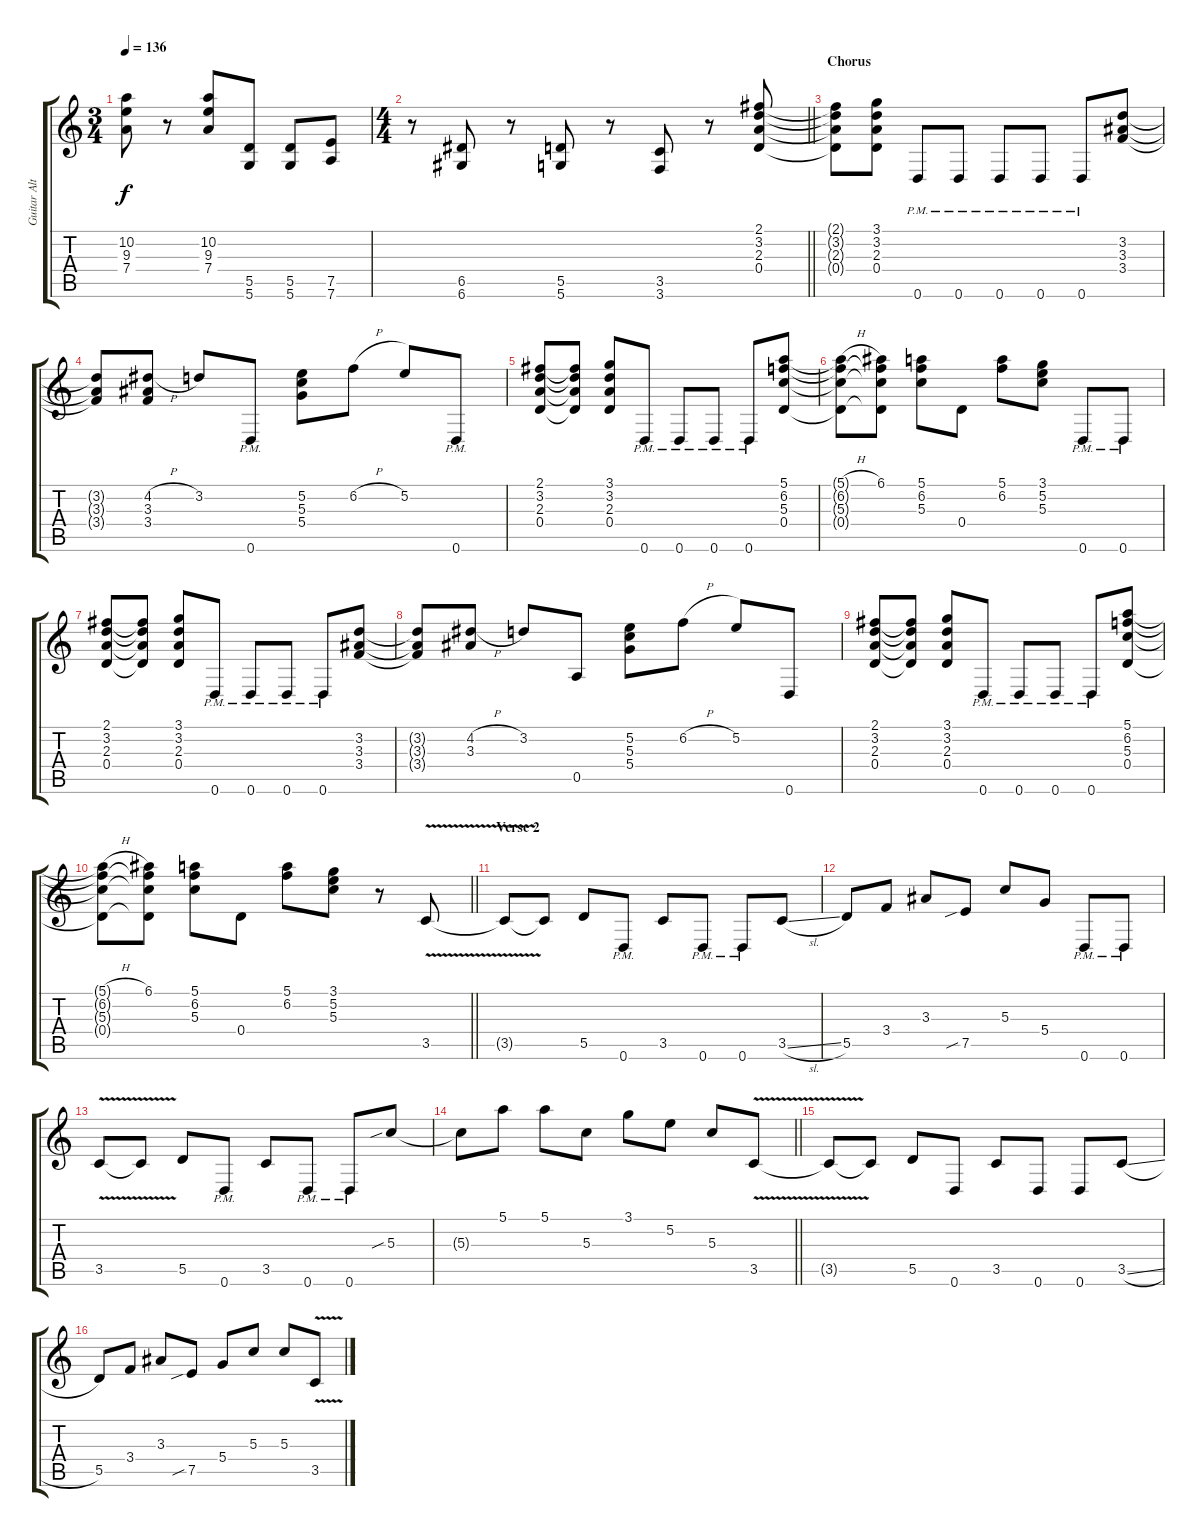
\track ("Guitar Alt Tab" "Guitar Alt") {instrument distortionguitar}
\staff {score tabs}
\tuning (E4 B3 G3 D3 A2 D2) {hide}
\ts (3 4)
\tempo 136
\clef g2
\ks c
(10.2 9.3 7.4).8{dy f} r.8 (10.2 9.3 7.4).8 (5.5 5.6).8 (5.5 5.6).8 (7.5 7.6).8 |
\ts (4 4)
\barLineRight lightlight
r.8 (6.5 6.6).8 r.8 (5.5 5.6).8 r.8 (3.5 3.6).8 r.8 (2.1 3.2 2.3 0.4).8 |
\section ("" "Chorus")
(2.1{t} 3.2{t} 2.3{t} 0.4{t}).8 (3.1 3.2 2.3 0.4).8 0.6{pm}.8 0.6{pm}.8 0.6{pm}.8 0.6{pm}.8 0.6{pm}.8 (3.2 3.3 3.4).8 |
(3.2{t} 3.3{t} 3.4{t}).8 (4.2{h} 3.3 3.4).8 3.2.8 0.6{pm}.8 (5.2 5.3 5.4).8 6.2{h}.8 5.2.8 0.6{pm}.8 |
(2.1 3.2 2.3 0.4).8 (2.1{t} 3.2{t} 2.3{t} 0.4{t}).8 (3.1 3.2 2.3 0.4).8 0.6{pm}.8 0.6{pm}.8 0.6{pm}.8 0.6{pm}.8 (5.1 6.2 5.3 0.4).8 |
(5.1{h t} 6.2{t} 5.3{t} 0.4{t}).8 (6.1 6.2{t} 5.3{t} 0.4{t}).8 (5.1 6.2 5.3).8 0.4.8 (5.1 6.2).8 (3.1 5.2 5.3).8 0.6{pm}.8 0.6{pm}.8 |
(2.1 3.2 2.3 0.4).8 (2.1{t} 3.2{t} 2.3{t} 0.4{t}).8 (3.1 3.2 2.3 0.4).8 0.6{pm}.8 0.6{pm}.8 0.6{pm}.8 0.6{pm}.8 (3.2 3.3 3.4).8 |
(3.2{t} 3.3{t} 3.4{t}).8 (4.2{h} 3.3).8 3.2.8 0.5.8 (5.2 5.3 5.4).8 6.2{h}.8 5.2.8 0.6.8 |
(2.1 3.2 2.3 0.4).8 (2.1{t} 3.2{t} 2.3{t} 0.4{t}).8 (3.1 3.2 2.3 0.4).8 0.6{pm}.8 0.6{pm}.8 0.6{pm}.8 0.6{pm}.8 (5.1 6.2 5.3 0.4).8 |
\barLineRight lightlight
(5.1{h t} 6.2{t} 5.3{t} 0.4{t}).8 (6.1 6.2{t} 5.3{t} 0.4{t}).8 (5.1 6.2 5.3).8 0.4.8 (5.1 6.2).8 (3.1 5.2 5.3).8 r.8 3.5{v}.8 |
\section ("" "Verse 2")
3.5{t}.8 3.5{t}.8 5.5.8 0.6{pm}.8 3.5.8 0.6{pm}.8 0.6{pm}.8 3.5{sl}.8 |
5.5.8 3.4.8 3.3.8 7.5{sib}.8 5.3.8 5.4.8 0.6{pm}.8 0.6{pm}.8 |
3.5{v}.8 3.5{t}.8 5.5.8 0.6{pm}.8 3.5.8 0.6{pm}.8 0.6{pm}.8 5.3{sib}.8 |
\barLineRight lightlight
5.3{t}.8 5.1.8 5.1.8 5.3.8 3.1.8 5.2.8 5.3.8 3.5{v}.8 |
3.5{t}.8 3.5{t}.8 5.5.8 0.6.8 3.5.8 0.6.8 0.6.8 3.5{sl}.8 |
5.5.8 3.4.8 3.3.8 7.5{sib}.8 5.4.8 5.3.8 5.3.8 3.5{v}.8
